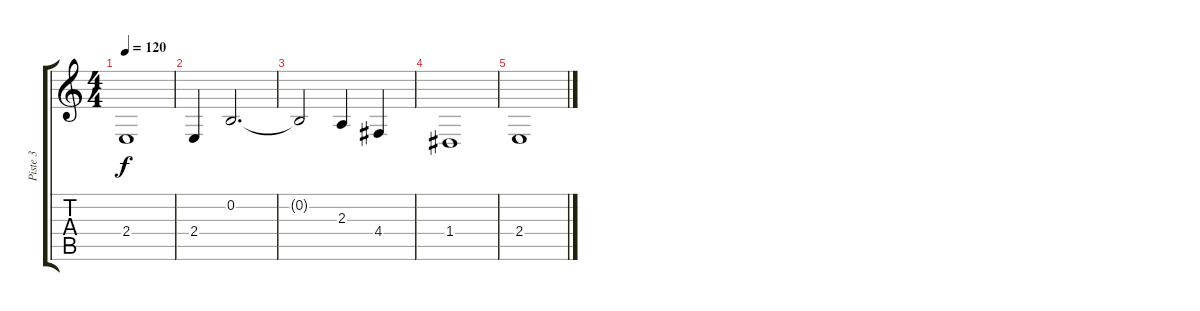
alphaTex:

\track ("Piste 3" "Piste 3") {instrument pad2warm}
\staff {score tabs}
\tuning (E4 B3 G3 D3 A2 E2) {hide}
\ts (4 4)
\tempo 120
\clef g2
\ks c
2.4.1{dy f} |
2.4.4 0.2.2{d} |
0.2{t}.2 2.3.4 4.4.4 |
1.4.1 |
2.4.1
